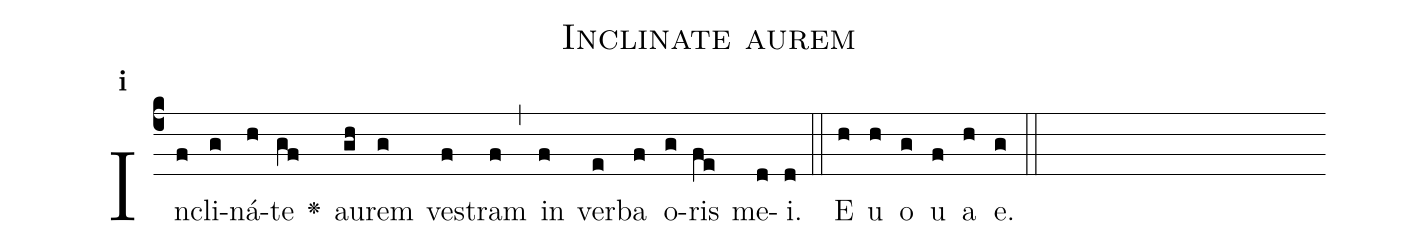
name:Inclinate aurem;
office-part:Antiphona;
mode:1;
%%
initial-style: 1;
name: Inclinate aurem;
book: Psalterium currens, p. 125;
occasion: Psalterium Hebdomada IV Feria VI;
office-part: Officium Lectionis Ant 1;
user-notes: ;
commentary: ;
annotation: 1g3;
centering-scheme: english;
fontsize: 12;
font: OFLSortsMillGoudy;
height: 11;
width: 4.5;
%%
(c4)In(f)cli(g)ná(h)te(gf) <v>\greheightstar</v>() au(gh)rem(g) ve(f)stram(f) (,) in(f) ver(e)ba(f) o(g)ris(fe) me(d)i.(d) (::)
E(h) u(h) o(g) u(f) a(h) e.(g) (::)
